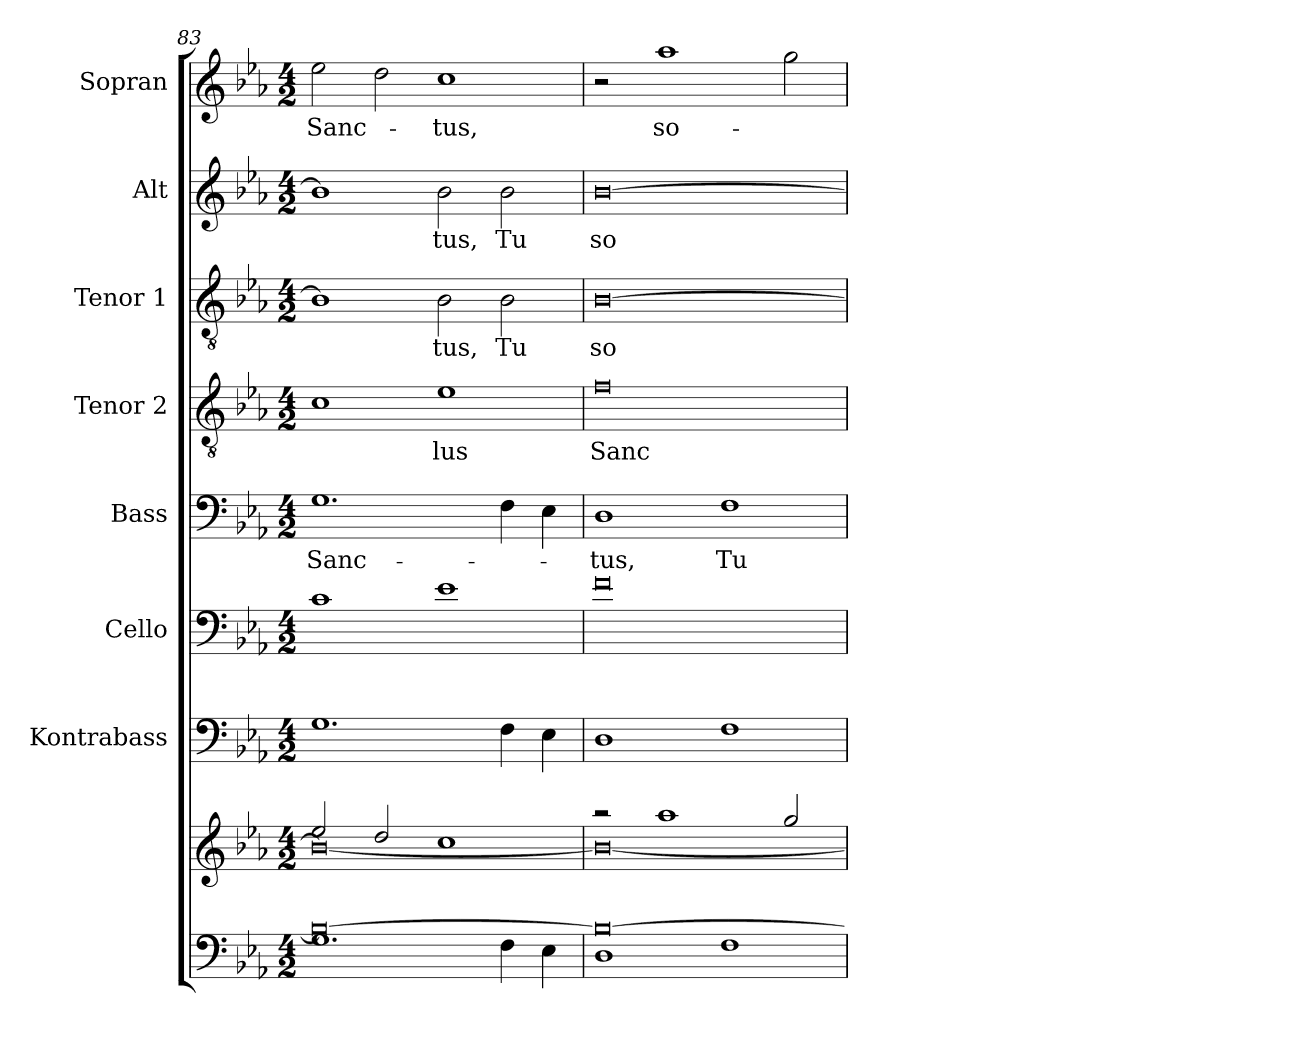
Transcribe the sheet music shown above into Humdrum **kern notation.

**kern	**kern	**kern	**kern	**kern	**text	**kern	**text	**kern	**text	**kern	**text	**kern	**text
*part8	*part8	*part7	*part6	*part5	*part5	*part4	*part4	*part3	*part3	*part2	*part2	*part1	*part1
*staff9	*staff8	*staff7	*staff6	*staff5	*staff5	*staff4	*staff4	*staff3	*staff3	*staff2	*staff2	*staff1	*staff1
*	*	*I"Kontrabass	*I"Cello	*I"Bass	*	*I"Tenor 2	*	*I"Tenor 1	*	*I"Alt	*	*I"Sopran	*
*	*	*I'Kb.	*	*I'B.	*	*I'T. 2	*	*I'T. 1	*	*I'A.	*	*I'S.	*
*clefF4	*clefG2	*clefF4	*clefF4	*clefF4	*	*clefGv2	*	*clefGv2	*	*clefG2	*	*clefG2	*
*	*	*ITrd7c12	*	*	*	*	*	*	*	*	*	*	*
*k[b-e-a-]	*k[b-e-a-]	*k[b-e-a-]	*k[b-e-a-]	*k[b-e-a-]	*	*k[b-e-a-]	*	*k[b-e-a-]	*	*k[b-e-a-]	*	*k[b-e-a-]	*
*E-:	*E-:	*E-:	*E-:	*E-:	*	*E-:	*	*E-:	*	*E-:	*	*E-:	*
*M4/2	*M4/2	*M4/2	*M4/2	*M4/2	*	*M4/2	*	*M4/2	*	*M4/2	*	*M4/2	*
=83	=83	=83	=83	=83	=83	=83	=83	=83	=83	=83	=83	=83	=83
*^	*^	*	*	*	*	*	*	*	*	*	*	*	*
!	!	!	!	!	!	!	!LO:LY:b	!	!	!	!	!	!	!	!LO:LY:b
0B-_	1.G	2ee-/	0b-_	1.GG	1c	1.G	Sanc-	1c	.	1B-]	.	1b-]	.	2ee-\	Sanc-
.	.	2dd/	.	.	.	.	.	.	.	.	.	.	.	2dd\	.
!	!	!	!	!	!	!	!	!	!LO:LY:b	!	!LO:LY:b	!	!LO:LY:b	!	!LO:LY:b
.	.	1cc	.	.	1e-	.	.	1e-	-lus	2B-\	-tus,	2b-\	-tus,	1cc	-tus,
!	!	!	!	!	!	!	!	!	!	!	!LO:LY:b	!	!LO:LY:b	!	!
.	4F\	.	.	4FF\	.	4F\	.	.	.	2B-\	Tu	2b-\	Tu	.	.
.	4E-\	.	.	4EE-\	.	4E-\	.	.	.	.	.	.	.	.	.
!!LO:LB:g=z
=84	=84	=84	=84	=84	=84	=84	=84	=84	=84	=84	=84	=84	=84	=84	=84
!	!	!	!	!	!	!	!LO:LY:b	!	!LO:LY:b	!	!LO:LY:b	!	!LO:LY:b	!	!
0B-_	1D	2raa	0b-_	1DD	0f	1D	-tus,	0f	Sanc-	[0B-	so-	[0b-	so-	2r	.
!	!	!	!	!	!	!	!	!	!	!	!	!	!	!	!LO:LY:b
.	.	1aa-	.	.	.	.	.	.	.	.	.	.	.	1aa-	so-
!	!	!	!	!	!	!	!LO:LY:b	!	!	!	!	!	!	!	!
.	1F	.	.	1FF	.	1F	Tu	.	.	.	.	.	.	.	.
.	.	2gg/	.	.	.	.	.	.	.	.	.	.	.	2gg\	.
*v	*v	*	*	*	*	*	*	*	*	*	*	*	*	*	*
*	*v	*v	*	*	*	*	*	*	*	*	*	*	*	*
=	=	=	=	=	=	=	=	=	=	=	=	=	=
*-	*-	*-	*-	*-	*-	*-	*-	*-	*-	*-	*-	*-	*-
